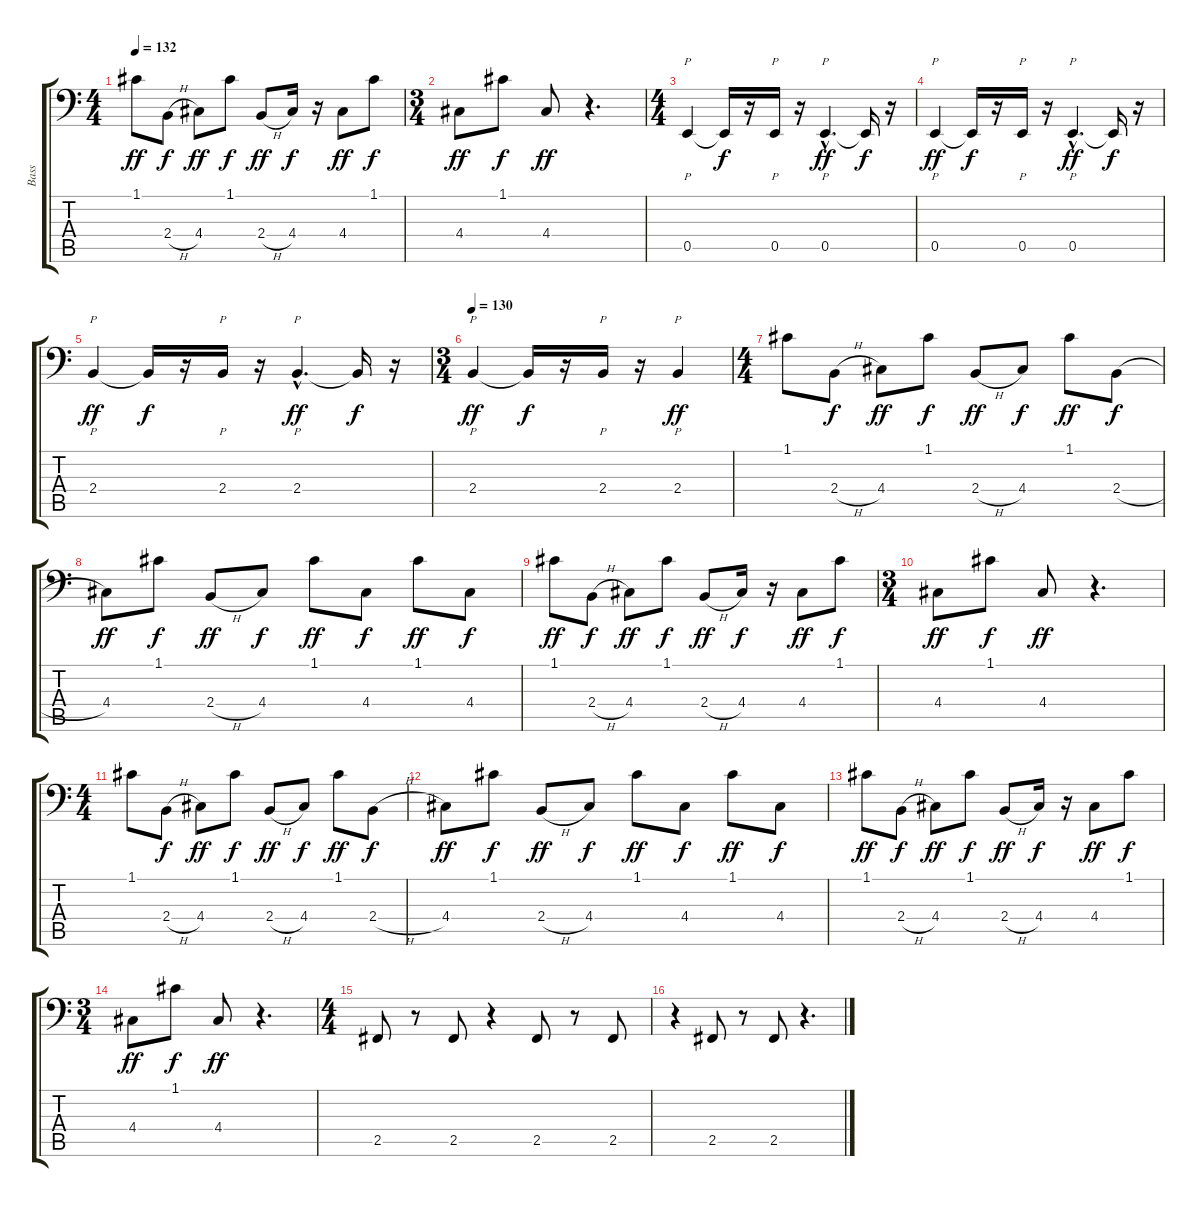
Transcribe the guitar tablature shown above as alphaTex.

\track ("Bass" "Bass") {instrument electricbassfinger}
\staff {score tabs}
\tuning (C3 G2 D2 A1 E1 B0) {hide}
\ts (4 4)
\tempo 132
\clef f4
\ks c
1.1.8{dy ff} 2.4{h}.8{dy f} 4.4.8{dy ff} 1.1.8{dy f} 2.4{h}.8{dy ff} 4.4.16{dy f} r.16 4.4.8{dy ff} 1.1.8{dy f} |
\ts (3 4)
4.4.8{dy ff} 1.1.8{dy f} 4.4.8{dy ff} r.4{d} |
\ts (4 4)
0.5.4{p} 0.5{t}.16{dy f} r.16 0.5.16{p} r.16 0.5{hac}.4{p d dy ff} 0.5{t}.16{dy f} r.16 |
0.5.4{p dy ff} 0.5{t}.16{dy f} r.16 0.5.16{p} r.16 0.5{hac}.4{p d dy ff} 0.5{t}.16{dy f} r.16 |
2.4.4{p dy ff} 2.4{t}.16{dy f} r.16 2.4.16{p} r.16 2.4{hac}.4{p d dy ff} 2.4{t}.16{dy f} r.16 |
\ts (3 4)
\tempo 130
2.4.4{p dy ff} 2.4{t}.16{dy f} r.16 2.4.16{p} r.16 2.4.4{p dy ff} |
\ts (4 4)
1.1.8 2.4{h}.8{dy f} 4.4.8{dy ff} 1.1.8{dy f} 2.4{h}.8{dy ff} 4.4.8{dy f} 1.1.8{dy ff} 2.4{h}.8{dy f} |
4.4.8{dy ff} 1.1.8{dy f} 2.4{h}.8{dy ff} 4.4.8{dy f} 1.1.8{dy ff} 4.4.8{dy f} 1.1.8{dy ff} 4.4.8{dy f} |
1.1.8{dy ff} 2.4{h}.8{dy f} 4.4.8{dy ff} 1.1.8{dy f} 2.4{h}.8{dy ff} 4.4.16{dy f} r.16 4.4.8{dy ff} 1.1.8{dy f} |
\ts (3 4)
4.4.8{dy ff} 1.1.8{dy f} 4.4.8{dy ff} r.4{d} |
\ts (4 4)
1.1.8 2.4{h}.8{dy f} 4.4.8{dy ff} 1.1.8{dy f} 2.4{h}.8{dy ff} 4.4.8{dy f} 1.1.8{dy ff} 2.4{h}.8{dy f} |
4.4.8{dy ff} 1.1.8{dy f} 2.4{h}.8{dy ff} 4.4.8{dy f} 1.1.8{dy ff} 4.4.8{dy f} 1.1.8{dy ff} 4.4.8{dy f} |
1.1.8{dy ff} 2.4{h}.8{dy f} 4.4.8{dy ff} 1.1.8{dy f} 2.4{h}.8{dy ff} 4.4.16{dy f} r.16 4.4.8{dy ff} 1.1.8{dy f} |
\ts (3 4)
4.4.8{dy ff} 1.1.8{dy f} 4.4.8{dy ff} r.4{d} |
\ts (4 4)
2.5.8 r.8 2.5.8 r.4 2.5.8 r.8 2.5.8 |
r.4 2.5.8 r.8 2.5.8 r.4{d}
